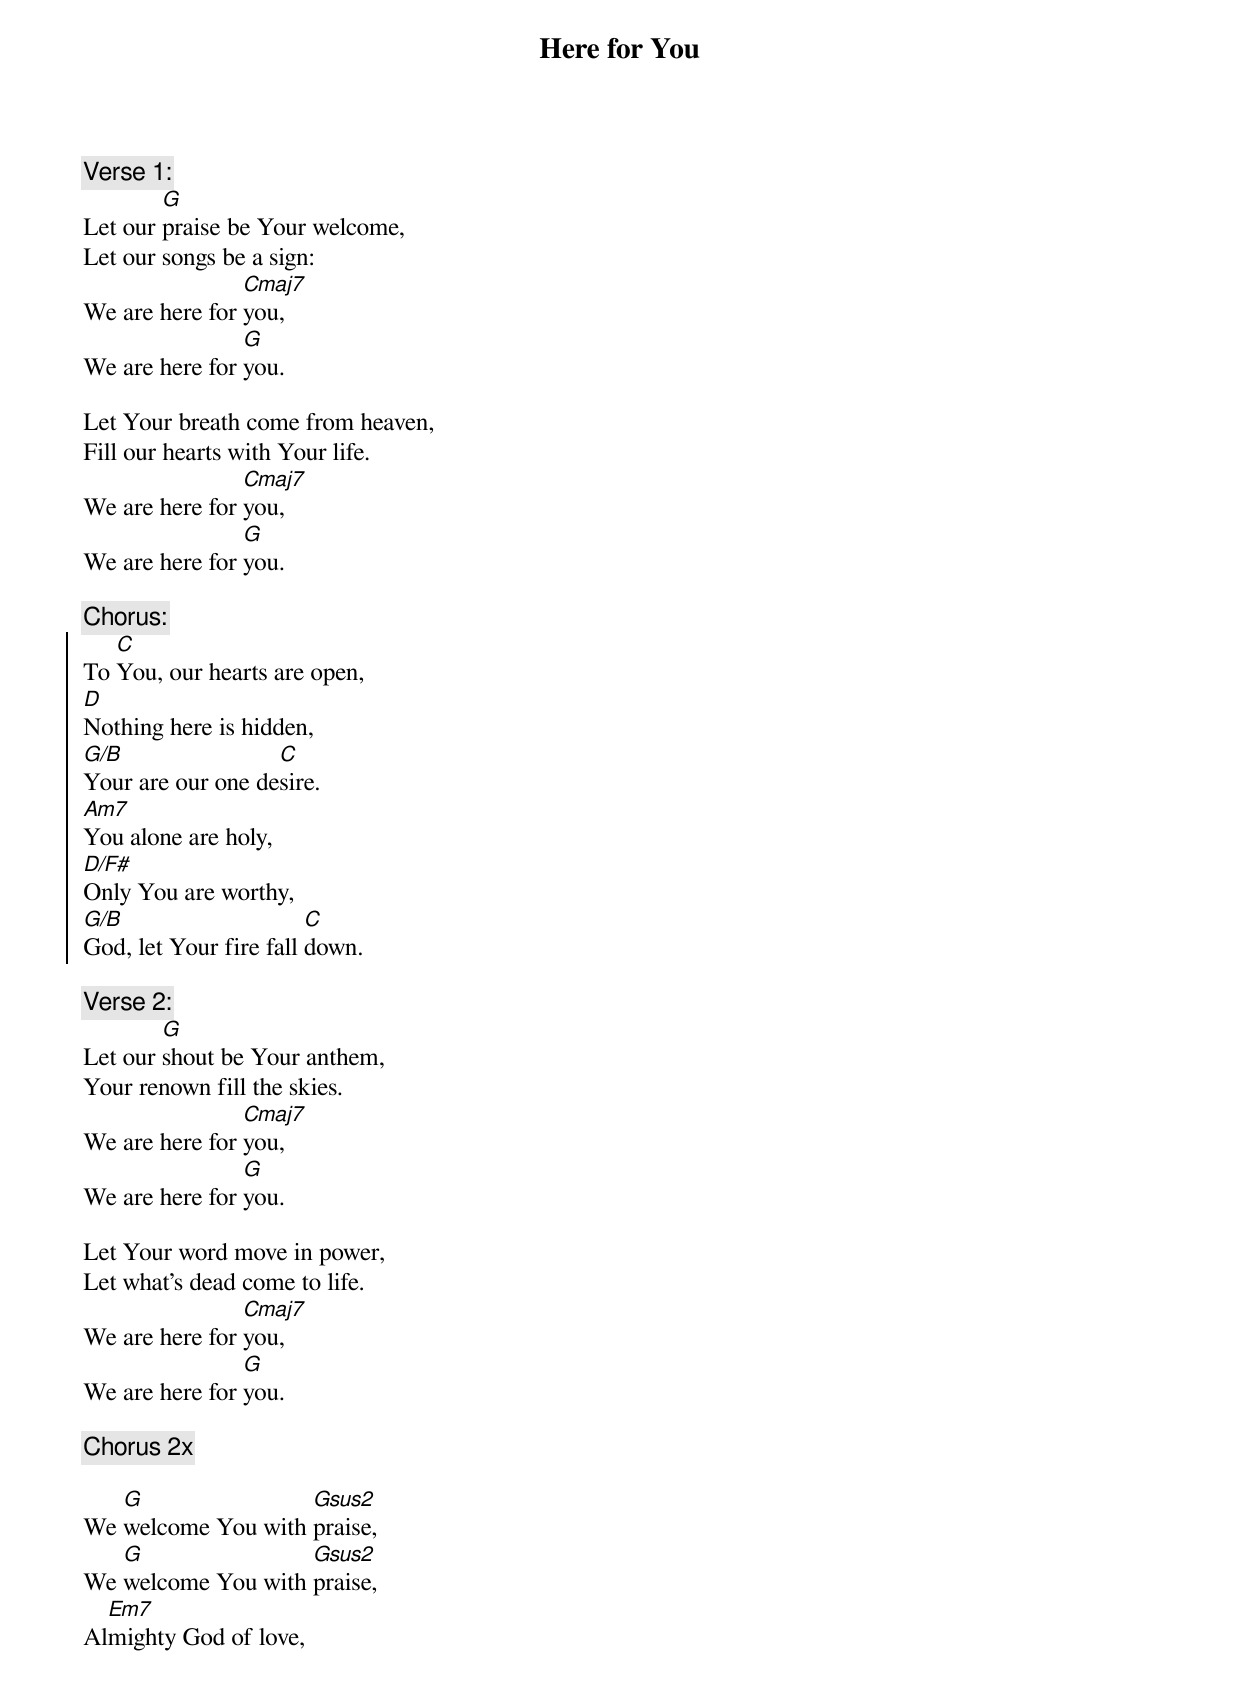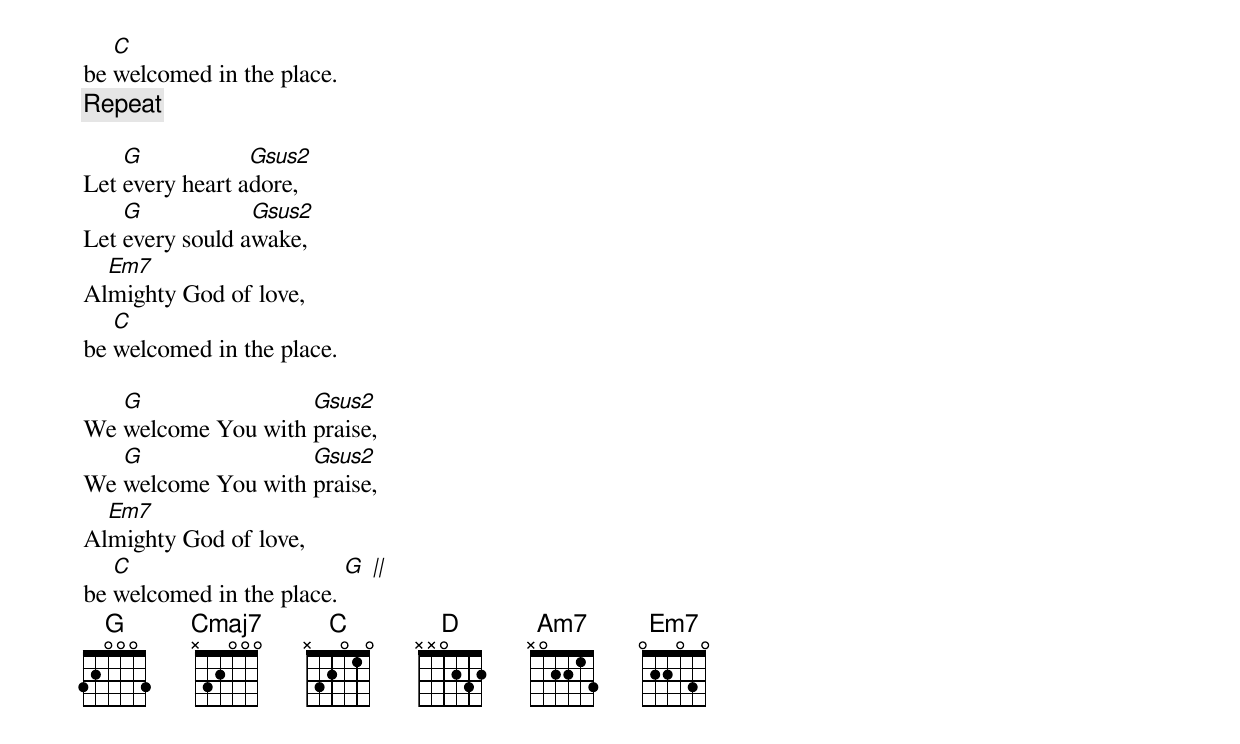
{t:Here for You}

{c:Verse 1:}
Let our [G]praise be Your welcome,
Let our songs be a sign:
We are here for [Cmaj7]you,
We are here for [G]you.

Let Your breath come from heaven,
Fill our hearts with Your life.
We are here for [Cmaj7]you,
We are here for [G]you.

{c:Chorus:}
{soc}
To [C]You, our hearts are open,
[D]Nothing here is hidden,
[G/B]Your are our one de[C]sire.
[Am7]You alone are holy,
[D/F#]Only You are worthy,
[G/B]God, let Your fire fall [C]down.
{eoc}

{c:Verse 2:}
Let our [G]shout be Your anthem,
Your renown fill the skies.
We are here for [Cmaj7]you,
We are here for [G]you.

Let Your word move in power,
Let what's dead come to life.
We are here for [Cmaj7]you,
We are here for [G]you.

{c:Chorus 2x}

{:Mid section:}
We [G]welcome You with [Gsus2]praise,
We [G]welcome You with [Gsus2]praise,
Al[Em7]mighty God of love,
be [C]welcomed in the place.
{c:Repeat}

Let [G]every heart a[Gsus2]dore,
Let [G]every sould a[Gsus2]wake,
Al[Em7]mighty God of love,
be [C]welcomed in the place.

We [G]welcome You with [Gsus2]praise,
We [G]welcome You with [Gsus2]praise,
Al[Em7]mighty God of love,
be [C]welcomed in the place. [G] [||]
